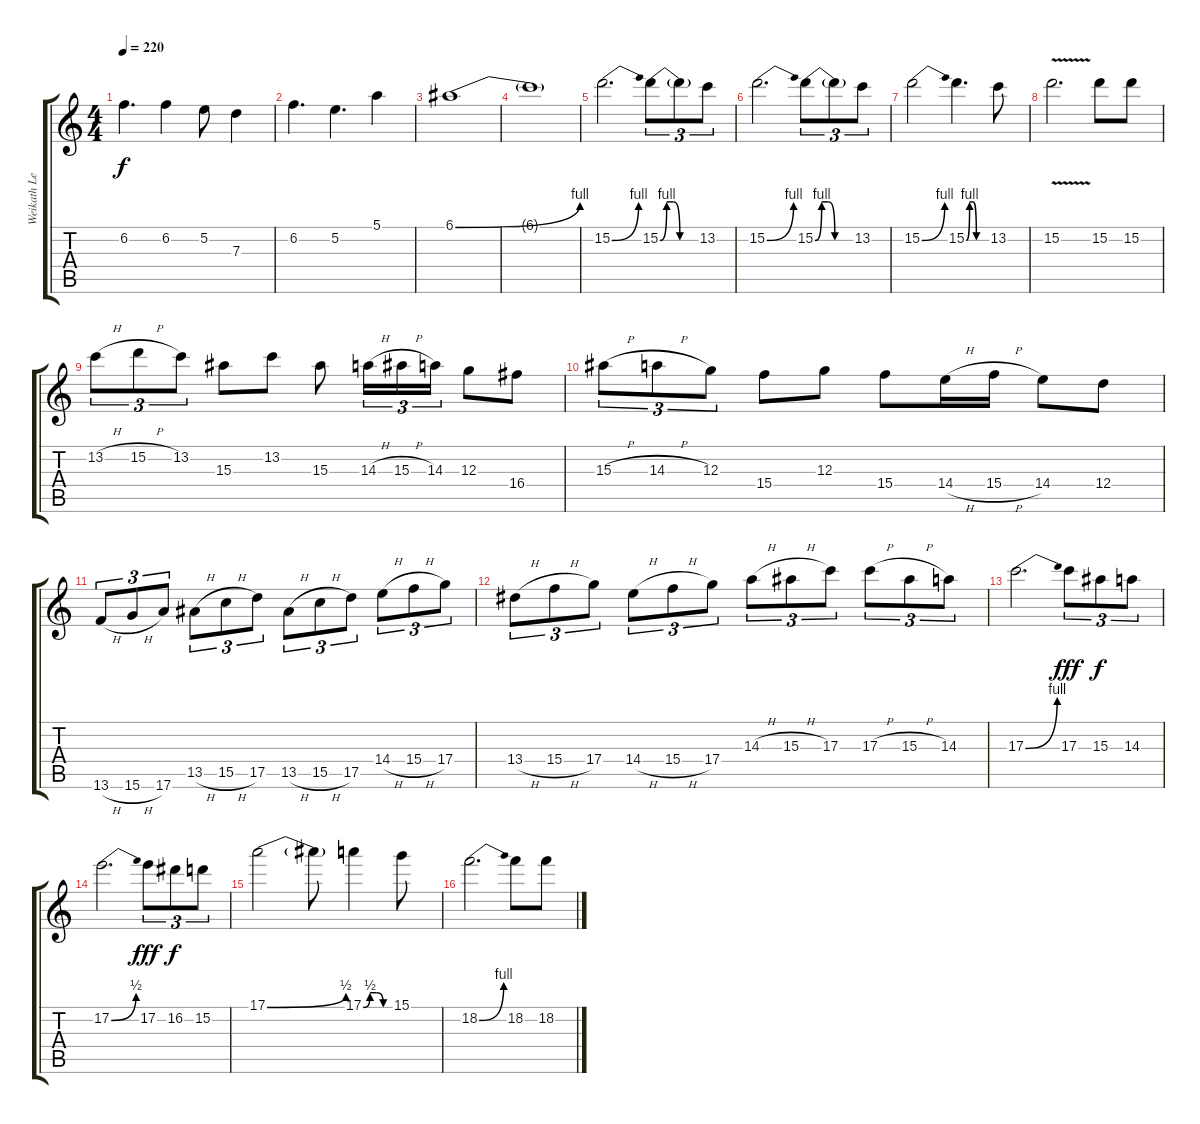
\track ("Weikath Lead" "Weikath Le") {instrument distortionguitar}
\staff {score tabs}
\tuning (E4 B3 G3 D3 A2 E2) {hide}
\ts (4 4)
\tempo 220
\clef g2
\ks c
6.2.4{d dy f} 6.2.4 5.2.8 7.3.4 |
6.2.4{d} 5.2.4{d} 5.1.4 |
6.1{be (bend 0 0 60 4)}.1 |
6.1{t}.1 |
15.2{be (bend 0 0 60 4)}.2{d} 15.2{be (custom 0 0 10 4 20 4 30 0 60 0)}.8{tu (3 2)} 15.2{t}.8{tu (3 2)} 13.2.8{tu (3 2)} |
15.2{be (bend 0 0 60 4)}.2{d} 15.2{be (custom 0 0 10 4 20 4 30 0 60 0)}.8{tu (3 2)} 15.2{t}.8{tu (3 2)} 13.2.8{tu (3 2)} |
15.2{be (bend 0 0 60 4)}.2 15.2{be (custom 0 0 10 4 20 4 30 0 60 0)}.4{d} 13.2.8 |
15.2{v}.2{d} 15.2.8 15.2.8 |
13.2{h}.8{tu (3 2)} 15.2{h}.8{tu (3 2)} 13.2.8{tu (3 2)} 15.3.8 13.2.8 15.3.8 14.3{h}.16{tu (3 2)} 15.3{h}.16{tu (3 2)} 14.3.16{tu (3 2)} 12.3.8 16.4.8 |
15.3{h}.8{tu (3 2)} 14.3{h}.8{tu (3 2)} 12.3.8{tu (3 2)} 15.4.8 12.3.8 15.4.8 14.4{h}.16 15.4{h}.16 14.4.8 12.4.8 |
13.6{h}.8{tu (3 2)} 15.6{h}.8{tu (3 2)} 17.6.8{tu (3 2)} 13.5{h}.8{tu (3 2)} 15.5{h}.8{tu (3 2)} 17.5.8{tu (3 2)} 13.5{h}.8{tu (3 2)} 15.5{h}.8{tu (3 2)} 17.5.8{tu (3 2)} 14.4{h}.8{tu (3 2)} 15.4{h}.8{tu (3 2)} 17.4.8{tu (3 2)} |
13.4{h}.8{tu (3 2)} 15.4{h}.8{tu (3 2)} 17.4.8{tu (3 2)} 14.4{h}.8{tu (3 2)} 15.4{h}.8{tu (3 2)} 17.4.8{tu (3 2)} 14.3{h}.8{tu (3 2)} 15.3{h}.8{tu (3 2)} 17.3.8{tu (3 2)} 17.3{h}.8{tu (3 2)} 15.3{h}.8{tu (3 2)} 14.3.8{tu (3 2)} |
17.3{be (bend 0 0 60 4)}.2{d} 17.3.8{tu (3 2) dy fff} 15.3.8{tu (3 2) dy f} 14.3.8{tu (3 2)} |
17.2{be (bend 0 0 60 2)}.2{d} 17.2.8{tu (3 2) dy fff} 16.2.8{tu (3 2) dy f} 15.2.8{tu (3 2)} |
17.1{be (bend 0 0 60 2)}.2 17.1{t}.8 17.1{be (custom 0 0 15 2 30 2 45 0 60 0)}.4 15.1.8 |
18.2{be (bend 0 0 60 4)}.2{d} 18.2.8 18.2.8
